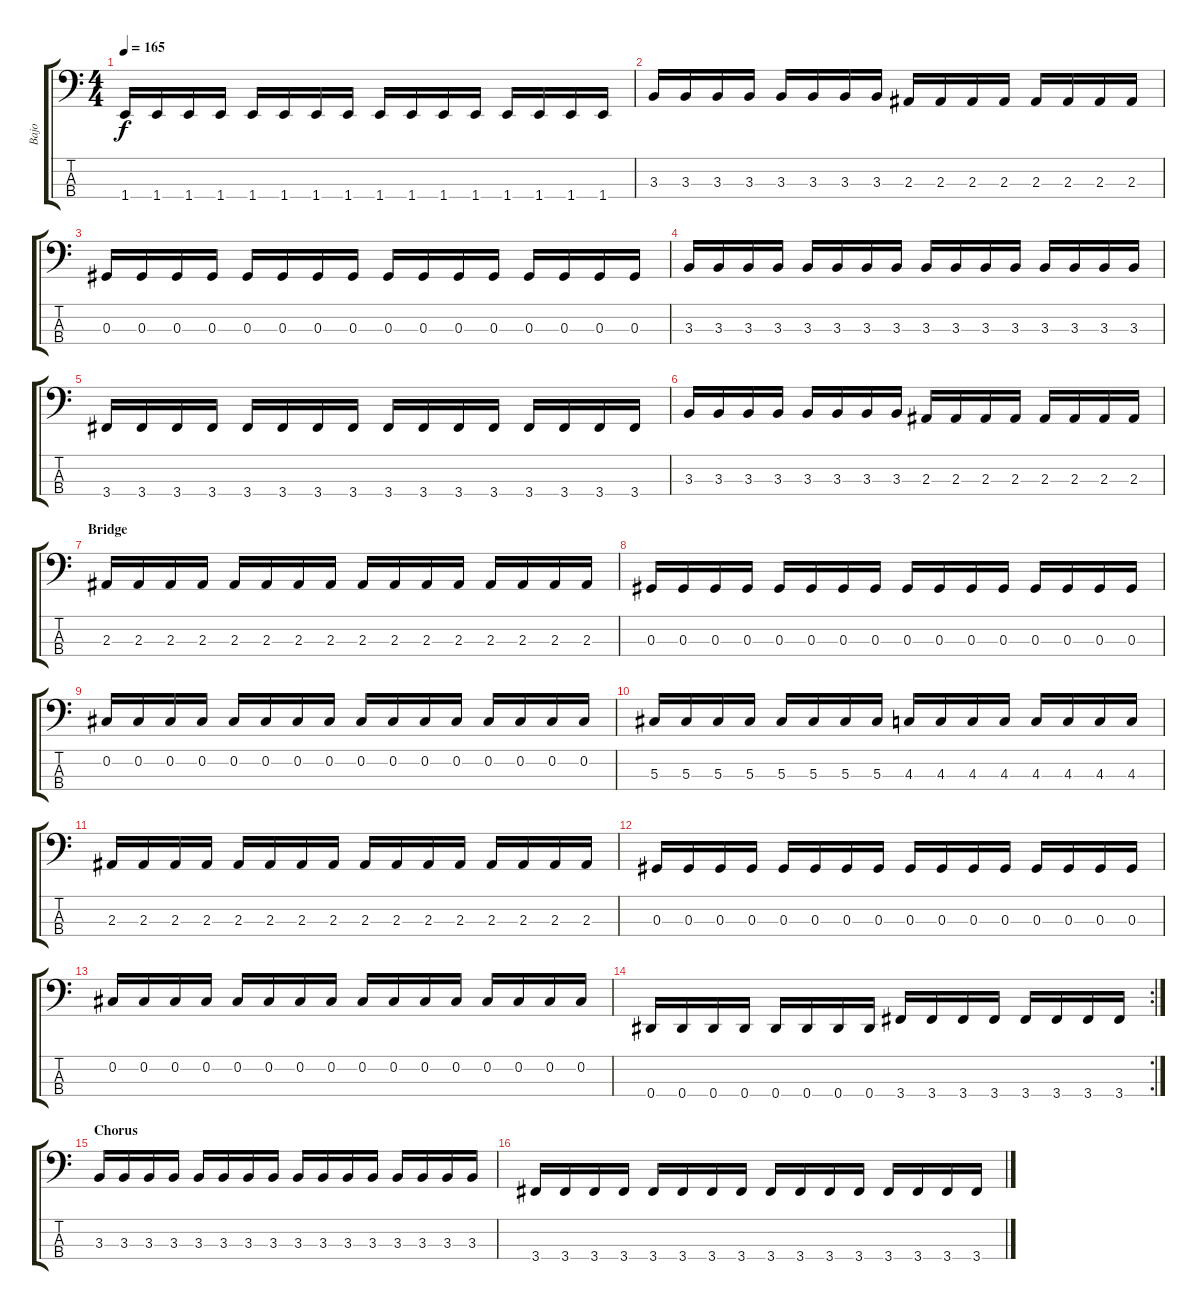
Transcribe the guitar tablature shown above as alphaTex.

\track ("Bajo" "Bajo") {instrument electricbassfinger}
\staff {score tabs}
\tuning (Gb2 Db2 Ab1 Eb1) {hide}
\ts (4 4)
\tempo 165
\clef f4
\ks c
1.4.16{dy f} 1.4.16 1.4.16 1.4.16 1.4.16 1.4.16 1.4.16 1.4.16 1.4.16 1.4.16 1.4.16 1.4.16 1.4.16 1.4.16 1.4.16 1.4.16 |
3.3.16 3.3.16 3.3.16 3.3.16 3.3.16 3.3.16 3.3.16 3.3.16 2.3.16 2.3.16 2.3.16 2.3.16 2.3.16 2.3.16 2.3.16 2.3.16 |
0.3.16 0.3.16 0.3.16 0.3.16 0.3.16 0.3.16 0.3.16 0.3.16 0.3.16 0.3.16 0.3.16 0.3.16 0.3.16 0.3.16 0.3.16 0.3.16 |
3.3.16 3.3.16 3.3.16 3.3.16 3.3.16 3.3.16 3.3.16 3.3.16 3.3.16 3.3.16 3.3.16 3.3.16 3.3.16 3.3.16 3.3.16 3.3.16 |
3.4.16 3.4.16 3.4.16 3.4.16 3.4.16 3.4.16 3.4.16 3.4.16 3.4.16 3.4.16 3.4.16 3.4.16 3.4.16 3.4.16 3.4.16 3.4.16 |
3.3.16 3.3.16 3.3.16 3.3.16 3.3.16 3.3.16 3.3.16 3.3.16 2.3.16 2.3.16 2.3.16 2.3.16 2.3.16 2.3.16 2.3.16 2.3.16 |
\section ("" "Bridge")
2.3.16 2.3.16 2.3.16 2.3.16 2.3.16 2.3.16 2.3.16 2.3.16 2.3.16 2.3.16 2.3.16 2.3.16 2.3.16 2.3.16 2.3.16 2.3.16 |
0.3.16 0.3.16 0.3.16 0.3.16 0.3.16 0.3.16 0.3.16 0.3.16 0.3.16 0.3.16 0.3.16 0.3.16 0.3.16 0.3.16 0.3.16 0.3.16 |
0.2.16 0.2.16 0.2.16 0.2.16 0.2.16 0.2.16 0.2.16 0.2.16 0.2.16 0.2.16 0.2.16 0.2.16 0.2.16 0.2.16 0.2.16 0.2.16 |
5.3.16 5.3.16 5.3.16 5.3.16 5.3.16 5.3.16 5.3.16 5.3.16 4.3.16 4.3.16 4.3.16 4.3.16 4.3.16 4.3.16 4.3.16 4.3.16 |
2.3.16 2.3.16 2.3.16 2.3.16 2.3.16 2.3.16 2.3.16 2.3.16 2.3.16 2.3.16 2.3.16 2.3.16 2.3.16 2.3.16 2.3.16 2.3.16 |
0.3.16 0.3.16 0.3.16 0.3.16 0.3.16 0.3.16 0.3.16 0.3.16 0.3.16 0.3.16 0.3.16 0.3.16 0.3.16 0.3.16 0.3.16 0.3.16 |
0.2.16 0.2.16 0.2.16 0.2.16 0.2.16 0.2.16 0.2.16 0.2.16 0.2.16 0.2.16 0.2.16 0.2.16 0.2.16 0.2.16 0.2.16 0.2.16 |
\rc 2
0.4.16 0.4.16 0.4.16 0.4.16 0.4.16 0.4.16 0.4.16 0.4.16 3.4.16 3.4.16 3.4.16 3.4.16 3.4.16 3.4.16 3.4.16 3.4.16 |
\section ("" "Chorus")
3.3.16 3.3.16 3.3.16 3.3.16 3.3.16 3.3.16 3.3.16 3.3.16 3.3.16 3.3.16 3.3.16 3.3.16 3.3.16 3.3.16 3.3.16 3.3.16 |
3.4.16 3.4.16 3.4.16 3.4.16 3.4.16 3.4.16 3.4.16 3.4.16 3.4.16 3.4.16 3.4.16 3.4.16 3.4.16 3.4.16 3.4.16 3.4.16
